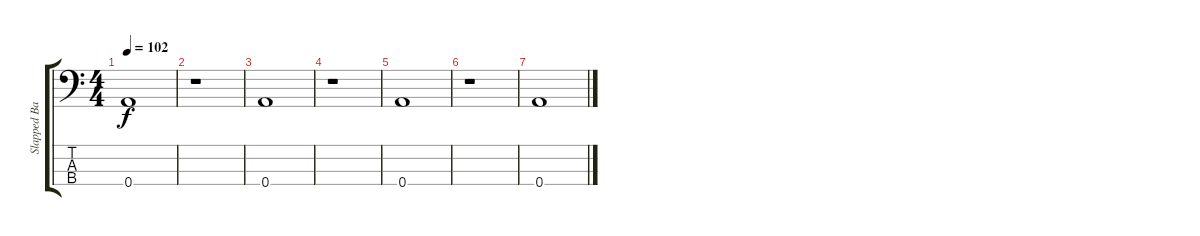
\track ("Slapped Bass (Fieldy)" "Slapped Ba") {instrument slapbass1}
\staff {score tabs}
\tuning (F3 G2 D2 A1) {hide}
\ts (4 4)
\tempo 102
\clef f4
\ks c
0.4.1{dy f} |
r.1 |
0.4.1 |
r.1 |
0.4.1 |
r.1 |
0.4.1
